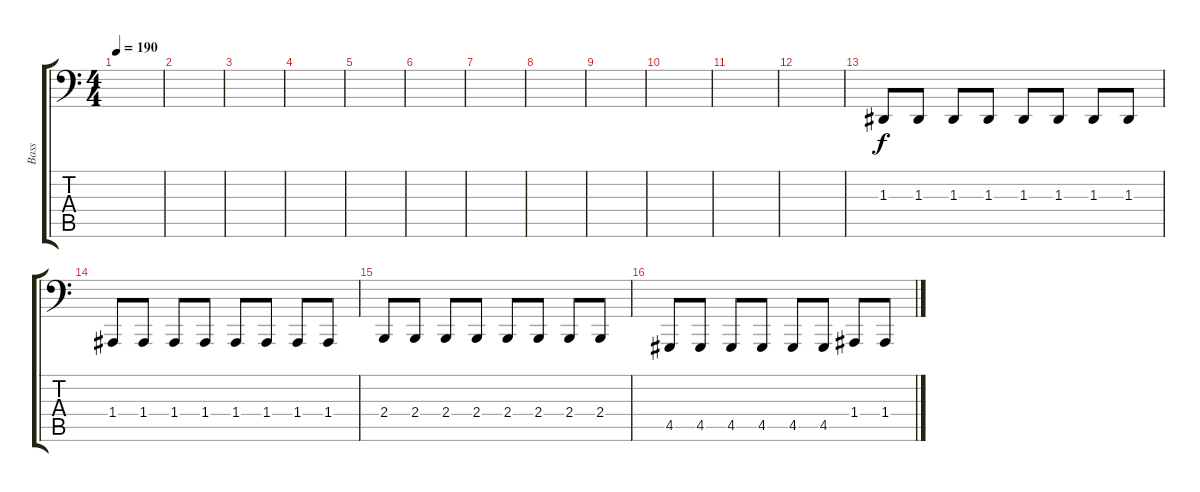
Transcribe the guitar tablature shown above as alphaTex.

\track ("Bass" "Bass") {instrument lead2sawtooth}
\staff {score tabs}
\tuning (C3 G2 D2 A1 E1 B0) {hide}
\ts (4 4)
\tempo 190
\clef f4
\ks c
|
|
|
|
|
|
|
|
|
|
|
|
1.3.8 1.3.8 1.3.8 1.3.8 1.3.8 1.3.8 1.3.8 1.3.8 |
1.4.8 1.4.8 1.4.8 1.4.8 1.4.8 1.4.8 1.4.8 1.4.8 |
2.4.8 2.4.8 2.4.8 2.4.8 2.4.8 2.4.8 2.4.8 2.4.8 |
4.5.8 4.5.8 4.5.8 4.5.8 4.5.8 4.5.8 1.4.8 1.4.8
